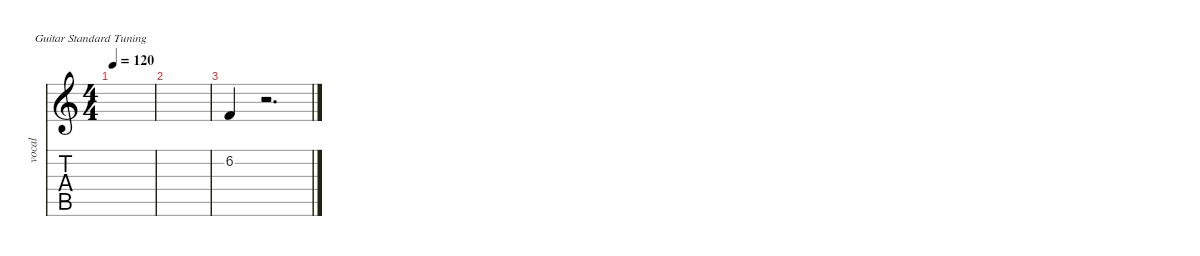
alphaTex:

\defaultSystemsLayout 4
\hideDynamics
\bracketExtendMode nobrackets
\track ("Vocal" "vocal") {instrument lead6voice}
\staff {score tabs}
\tuning (E4 B3 G3 D3 A2 E2)
\ts (4 4)
\tempo 120
\clef g2
\ks c
|
|
6.2.4{beam Up} r.2{d beam Down}
